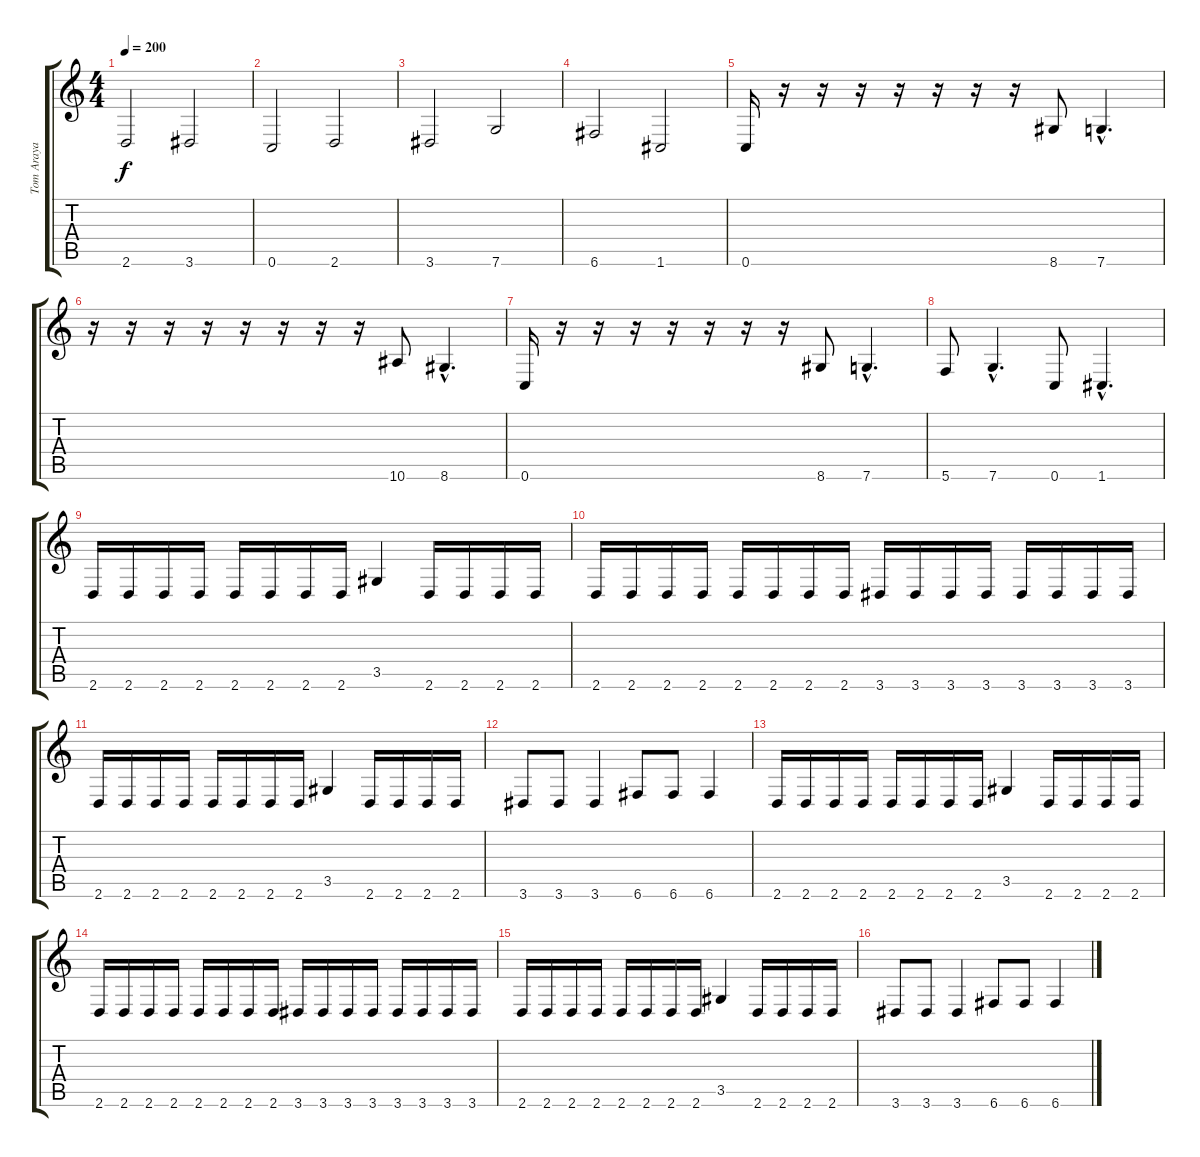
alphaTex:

\track ("Tom Araya" "Tom Araya") {instrument electricbasspick}
\staff {score tabs}
\tuning (C4 G3 Eb3 Bb2 F2 C2) {hide}
\ts (4 4)
\tempo 200
\clef g2
\ks c
2.6.2{dy f} 3.6.2 |
0.6.2 2.6.2 |
3.6.2 7.6.2 |
6.6.2 1.6.2 |
0.6.16 r.16 r.16 r.16 r.16 r.16 r.16 r.16 8.6.8 7.6{hac}.4{d} |
r.16 r.16 r.16 r.16 r.16 r.16 r.16 r.16 10.6.8 8.6{hac}.4{d} |
0.6.16 r.16 r.16 r.16 r.16 r.16 r.16 r.16 8.6.8 7.6{hac}.4{d} |
5.6.8 7.6{hac}.4{d} 0.6.8 1.6{hac}.4{d} |
2.6.16 2.6.16 2.6.16 2.6.16 2.6.16 2.6.16 2.6.16 2.6.16 3.5.4 2.6.16 2.6.16 2.6.16 2.6.16 |
2.6.16 2.6.16 2.6.16 2.6.16 2.6.16 2.6.16 2.6.16 2.6.16 3.6.16 3.6.16 3.6.16 3.6.16 3.6.16 3.6.16 3.6.16 3.6.16 |
2.6.16 2.6.16 2.6.16 2.6.16 2.6.16 2.6.16 2.6.16 2.6.16 3.5.4 2.6.16 2.6.16 2.6.16 2.6.16 |
3.6.8 3.6.8 3.6.4 6.6.8 6.6.8 6.6.4 |
2.6.16 2.6.16 2.6.16 2.6.16 2.6.16 2.6.16 2.6.16 2.6.16 3.5.4 2.6.16 2.6.16 2.6.16 2.6.16 |
2.6.16 2.6.16 2.6.16 2.6.16 2.6.16 2.6.16 2.6.16 2.6.16 3.6.16 3.6.16 3.6.16 3.6.16 3.6.16 3.6.16 3.6.16 3.6.16 |
2.6.16 2.6.16 2.6.16 2.6.16 2.6.16 2.6.16 2.6.16 2.6.16 3.5.4 2.6.16 2.6.16 2.6.16 2.6.16 |
3.6.8 3.6.8 3.6.4 6.6.8 6.6.8 6.6.4
